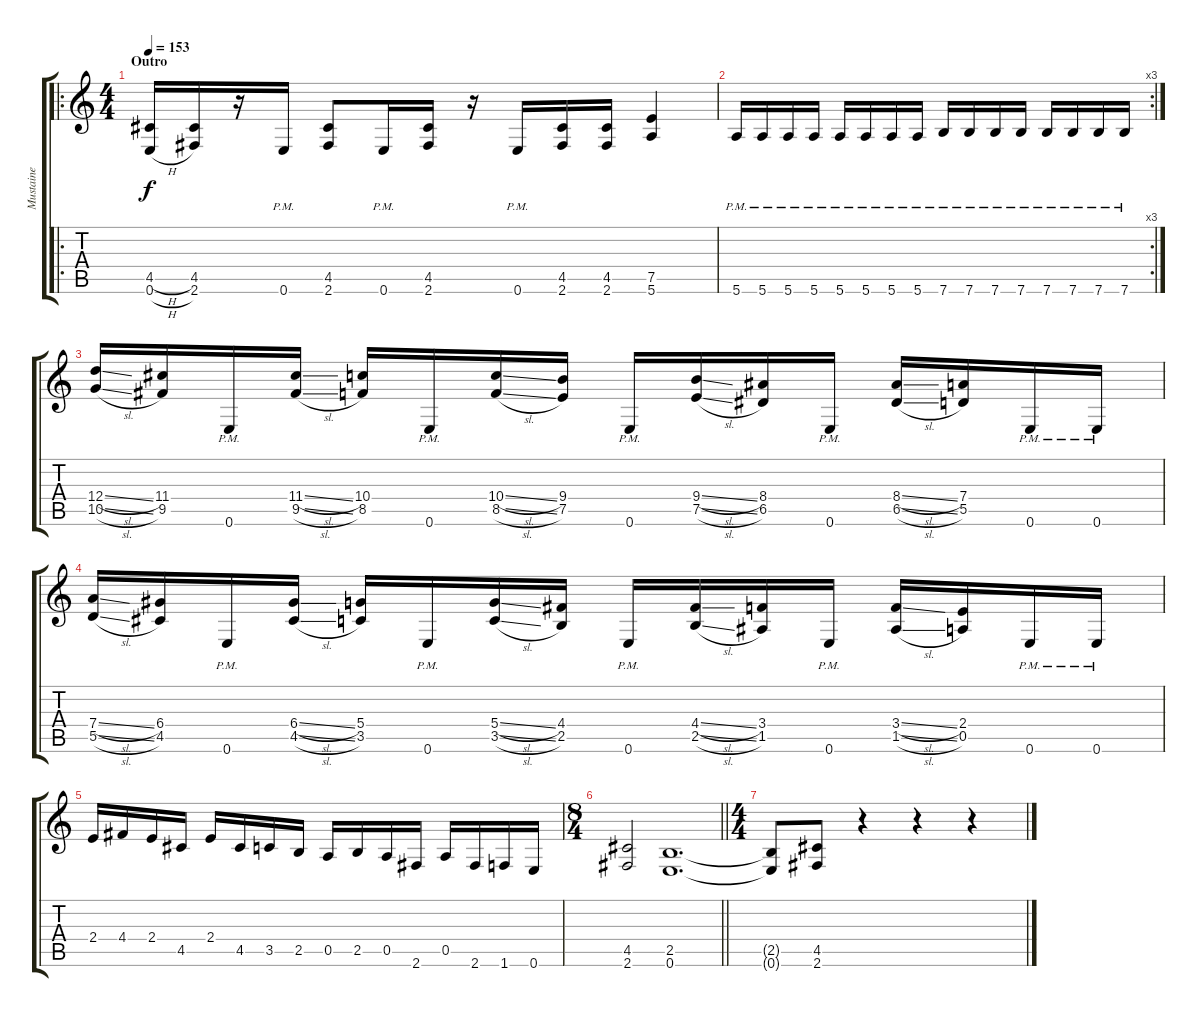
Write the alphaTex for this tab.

\track ("Mustaine" "Mustaine") {instrument distortionguitar}
\staff {score tabs}
\tuning (E4 B3 G3 D3 A2 E2) {hide}
\ro
\ts (4 4)
\section ("" "Outro")
\tempo 153
\clef g2
\ks c
(4.5{h} 0.6{h}).16{dy f} (4.5 2.6).16 r.16 0.6{pm}.16 (4.5 2.6).8 0.6{pm}.16 (4.5 2.6).16 r.16 0.6{pm}.16 (4.5 2.6).16 (4.5 2.6).16 (7.5 5.6).4 |
\rc 3
5.6{pm}.16 5.6{pm}.16 5.6{pm}.16 5.6{pm}.16 5.6{pm}.16 5.6{pm}.16 5.6{pm}.16 5.6{pm}.16 7.6{pm}.16 7.6{pm}.16 7.6{pm}.16 7.6{pm}.16 7.6{pm}.16 7.6{pm}.16 7.6{pm}.16 7.6{pm}.16 |
(12.4{sl} 10.5{sl}).16 (11.4 9.5).16 0.6{pm}.16 (11.4{sl} 9.5{sl}).16 (10.4 8.5).16 0.6{pm}.16 (10.4{sl} 8.5{sl}).16 (9.4 7.5).16 0.6{pm}.16 (9.4{sl} 7.5{sl}).16 (8.4 6.5).16 0.6{pm}.16 (8.4{sl} 6.5{sl}).16 (7.4 5.5).16 0.6{pm}.16 0.6{pm}.16 |
(7.4{sl} 5.5{sl}).16 (6.4 4.5).16 0.6{pm}.16 (6.4{sl} 4.5{sl}).16 (5.4 3.5).16 0.6{pm}.16 (5.4{sl} 3.5{sl}).16 (4.4 2.5).16 0.6{pm}.16 (4.4{sl} 2.5{sl}).16 (3.4 1.5).16 0.6{pm}.16 (3.4{sl} 1.5{sl}).16 (2.4 0.5).16 0.6{pm}.16 0.6{pm}.16 |
2.4.16 4.4.16 2.4.16 4.5.16 2.4.16 4.5.16 3.5.16 2.5.16 0.5.16 2.5.16 0.5.16 2.6.16 0.5.16 2.6.16 1.6.16 0.6.16 |
\ts (8 4)
\barLineRight lightlight
(4.5 2.6).2 (2.5 0.6).1{d} |
\ts (4 4)
(2.5{t} 0.6{t}).8 (4.5 2.6).8 r.4 r.4 r.4
